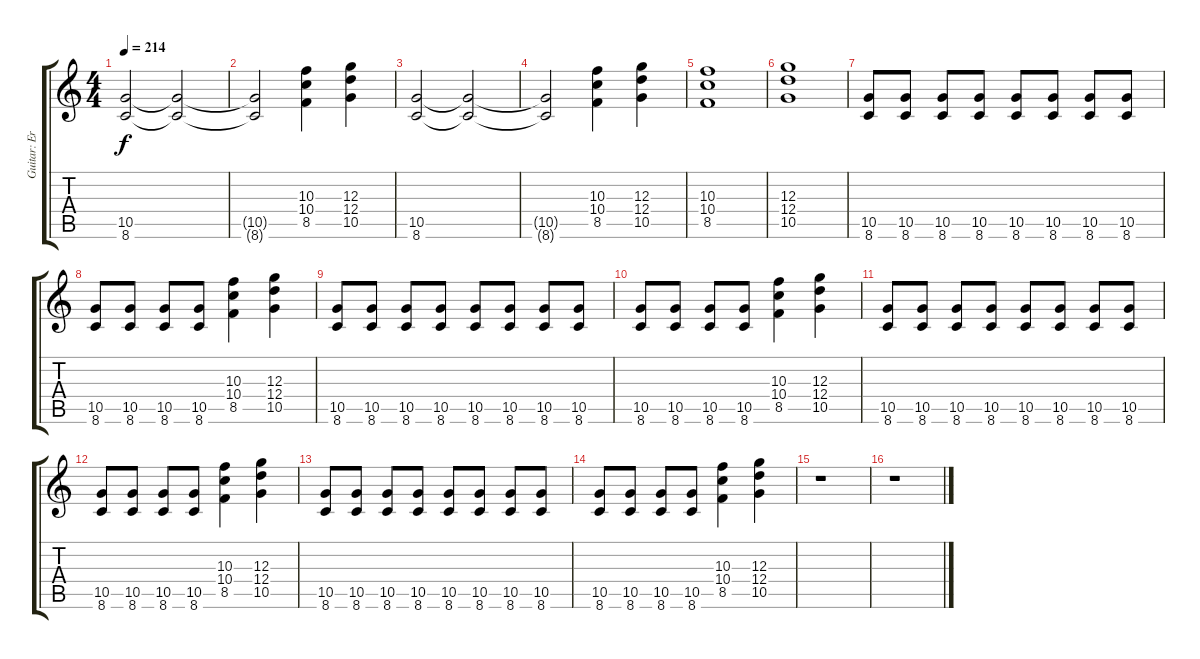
\track ("Guitar: Eric Melvin" "Guitar: Er") {instrument distortionguitar}
\staff {score tabs}
\tuning (E4 B3 G3 D3 A2 E2) {hide}
\ts (4 4)
\tempo 214
\clef g2
\ks c
(10.5 8.6).2{dy f instrument distortionguitar} (10.5{t} 8.6{t}).2 |
(10.5{t} 8.6{t}).2 (10.3 10.4 8.5).4 (12.3 12.4 10.5).4 |
(10.5 8.6).2 (10.5{t} 8.6{t}).2 |
(10.5{t} 8.6{t}).2 (10.3 10.4 8.5).4 (12.3 12.4 10.5).4 |
(10.3 10.4 8.5).1 |
(12.3 12.4 10.5).1 |
(10.5 8.6).8 (10.5 8.6).8 (10.5 8.6).8 (10.5 8.6).8 (10.5 8.6).8 (10.5 8.6).8 (10.5 8.6).8 (10.5 8.6).8 |
(10.5 8.6).8 (10.5 8.6).8 (10.5 8.6).8 (10.5 8.6).8 (10.3 10.4 8.5).4 (12.3 12.4 10.5).4 |
(10.5 8.6).8 (10.5 8.6).8 (10.5 8.6).8 (10.5 8.6).8 (10.5 8.6).8 (10.5 8.6).8 (10.5 8.6).8 (10.5 8.6).8 |
(10.5 8.6).8 (10.5 8.6).8 (10.5 8.6).8 (10.5 8.6).8 (10.3 10.4 8.5).4 (12.3 12.4 10.5).4 |
(10.5 8.6).8 (10.5 8.6).8 (10.5 8.6).8 (10.5 8.6).8 (10.5 8.6).8 (10.5 8.6).8 (10.5 8.6).8 (10.5 8.6).8 |
(10.5 8.6).8 (10.5 8.6).8 (10.5 8.6).8 (10.5 8.6).8 (10.3 10.4 8.5).4 (12.3 12.4 10.5).4 |
(10.5 8.6).8 (10.5 8.6).8 (10.5 8.6).8 (10.5 8.6).8 (10.5 8.6).8 (10.5 8.6).8 (10.5 8.6).8 (10.5 8.6).8 |
(10.5 8.6).8 (10.5 8.6).8 (10.5 8.6).8 (10.5 8.6).8 (10.3 10.4 8.5).4 (12.3 12.4 10.5).4 |
r.1 |
r.1
